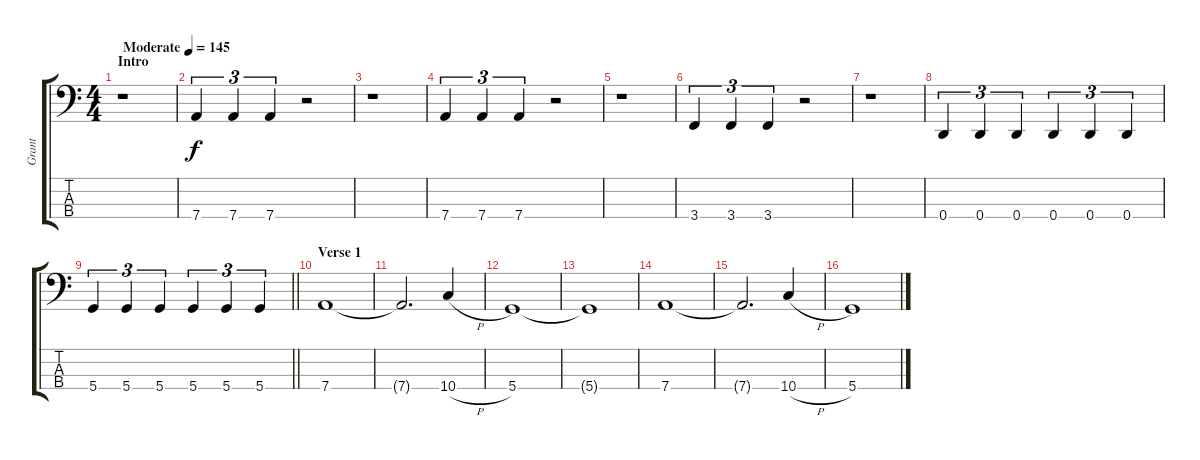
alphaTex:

\track ("Grant" "Grant") {instrument electricbassfinger}
\staff {score tabs}
\tuning (G2 D2 A1 D1) {hide}
\ts (4 4)
\section ("" "Intro")
\tempo (145 "Moderate")
\clef f4
\ks c
r.1{dy f instrument electricbassfinger} |
7.4.4{tu (3 2)} 7.4.4{tu (3 2)} 7.4.4{tu (3 2)} r.2 |
r.1 |
7.4.4{tu (3 2)} 7.4.4{tu (3 2)} 7.4.4{tu (3 2)} r.2 |
r.1 |
3.4.4{tu (3 2)} 3.4.4{tu (3 2)} 3.4.4{tu (3 2)} r.2 |
r.1 |
0.4.4{tu (3 2)} 0.4.4{tu (3 2)} 0.4.4{tu (3 2)} 0.4.4{tu (3 2)} 0.4.4{tu (3 2)} 0.4.4{tu (3 2)} |
\barLineRight lightlight
5.4.4{tu (3 2)} 5.4.4{tu (3 2)} 5.4.4{tu (3 2)} 5.4.4{tu (3 2)} 5.4.4{tu (3 2)} 5.4.4{tu (3 2)} |
\section ("" "Verse 1")
7.4.1 |
7.4{t}.2{d} 10.4{h}.4 |
5.4.1 |
5.4{t}.1 |
7.4.1 |
7.4{t}.2{d} 10.4{h}.4 |
5.4.1
